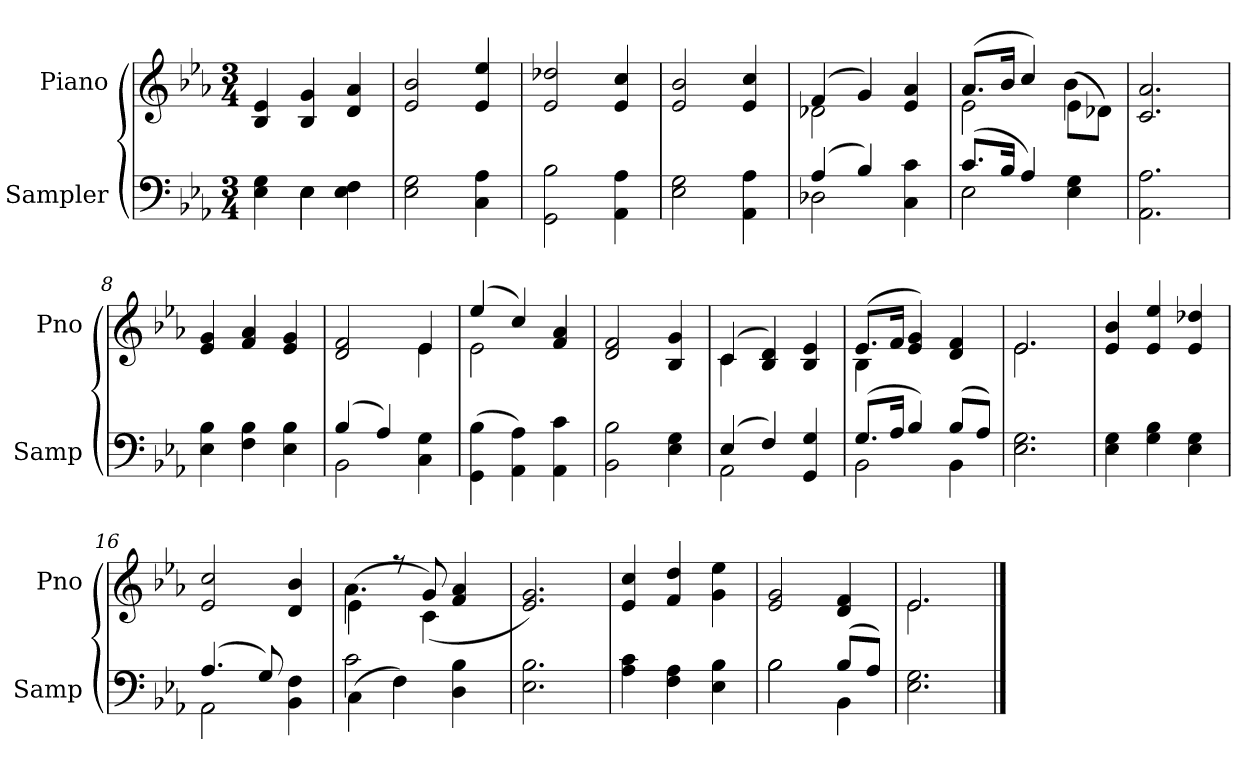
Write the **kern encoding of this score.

**kern	**kern
*part2	*part1
*staff2	*staff1
*I"Sampler	*I"Piano
*I'Samp	*I'Pno
*clefF4	*clefG2
*k[b-e-a-]	*k[b-e-a-]
*E-:	*E-:
*M3/4	*M3/4
=1	=1
*^	*
4E- 4G	4ryy	4B- 4e-
4E-\	4E-	4B- 4g
4E- 4F	4ryy	4d 4a-
*v	*v	*
=2	=2
2E- 2G	2e- 2b-
4C 4A-	4e- 4ee-
=3	=3
2GG 2B-	2e- 2dd-X
4AA- 4A-	4e- 4cc
=4	=4
2E- 2G	2e- 2b-
4AA- 4A-	4e- 4cc
=5	=5
*^	*^
(4A-/	2D-X	(4f/	2d-X
4B-/)	.	4g/)	.
4C 4c	4ryy	4e- 4a-	4ryy
=6	=6	=6	=6
(8.c/L	2E-	(8.a-/L	2e-
16B-/Jk	.	16b-/Jk	.
4A-/)	.	4cc/)	.
4E- 4G	4ryy	(8e-\L	4b-
.	.	8d-X\J)	.
*v	*v	*	*
*	*v	*v
=7	=7
2.AA- 2.A-	2.c 2.a-
=8	=8
4E- 4B-	4e- 4g
4F 4B-	4f 4a-
4E- 4B-	4e- 4g
=9	=9
*^	*^
(4B-/	2BB-	2d 2f	2ryy
4A-/)	.	.	.
4C 4G	4ryy	4e-/	4e-
*v	*v	*	*
=10	=10	=10
(4GG 4B-	(4ee-/	2e-
4AA- 4A-)	4cc/)	.
4AA- 4c	4f 4a-	4ryy
*	*v	*v
=11	=11
2BB- 2B-	2d 2f
4E- 4G	4B- 4g
=12	=12
*^	*^
(4E-/	2AA-	(4c/	4c
4F/)	.	4B- 4d)	2ryy
4GG 4G	4ryy	4B- 4e-	.
=13	=13	=13	=13
(8.G/L	2BB-	(8.e-/L	4B-
16A-/Jk	.	16f/Jk	.
4B-/)	.	4e- 4g)	2ryy
(8B-/L	4BB-	4d 4f	.
8A-/J)	.	.	.
*v	*v	*	*
=14	=14	=14
2.E- 2.G	2.e-/	2.e-
*	*v	*v
=15	=15
4E- 4G	4e- 4b-
4G 4B-	4e- 4ee-
4E- 4G	4e- 4dd-X
=16	=16
*^	*
(4.A-/	2AA-	2e- 2cc
8G/)	.	.
4BB- 4F	4ryy	4d 4b-
=17	=17	=17
*	*	*^
(4C\	2c	(4e-\	4.a-
4F\)	.	8r	.
.	.	8g/)	(4c
4D 4B-	4ryy	4f 4a-	.
.	.	.	8ryy
*v	*v	*	*
*	*v	*v
=18	=18
2.E- 2.B-	2.e- 2.g)
=19	=19
4A- 4c	4e- 4cc
4F 4A-	4f 4dd
4E- 4B-	4g 4ee-
=20	=20
*^	*
2B-\	2B-	2e- 2g
(8B-/L	4BB-	4d 4f
8A-/J)	.	.
*v	*v	*
=21	=21
*	*^
2.E- 2.G	2.e-/	2.e-
*	*v	*v
==	==
*-	*-
